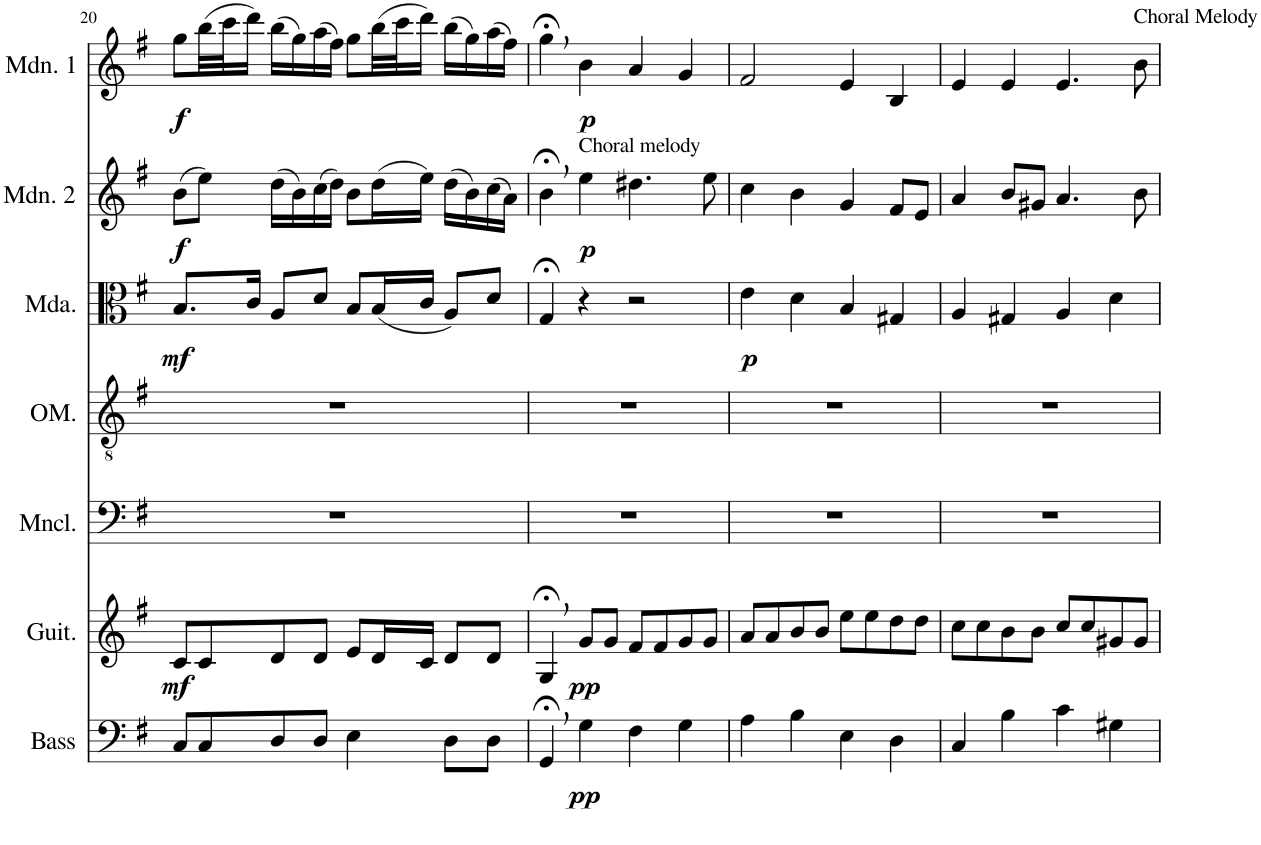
**kern	**dynam	**kern	**dynam	**kern	**kern	**kern	**dynam	**kern	**dynam	**kern	**dynam
*part7	*part7	*part6	*part6	*part5	*part4	*part3	*part3	*part2	*part2	*part1	*part1
*staff7	*staff7	*staff6	*staff6	*staff5	*staff4	*staff3	*staff3	*staff2	*staff2	*staff1	*staff1
*I"Acoustic Bass	*	*I"Guitar	*	*I"Mandocello	*I"Octave Mandolin	*I"Mandola	*	*I"Mandolin 2	*	*I"Mandolin 1	*
*I'Bass	*	*I'Guit.	*	*I'Mncl.	*I'OM.	*I'Mda.	*	*I'Mdn. 2	*	*I'Mdn. 1	*
!!LO:PB:g=z
*clefF4	*	*clefG2	*	*clefF4	*clefGv2	*clefC3	*	*clefG2	*	*clefG2	*
*Trd7c12	*	*Trd7c12	*	*	*	*	*	*	*	*	*
*k[f#]	*	*k[f#]	*	*k[f#]	*k[f#]	*k[f#]	*	*k[f#]	*	*k[f#]	*
*M4/4	*	*M4/4	*	*M4/4	*M4/4	*M4/4	*	*M4/4	*	*M4/4	*
=20	=20	=20	=20	=20	=20	=20	=20	=20	=20	=20	=20
!	!	!	!LO:DY:b	!	!	!	!LO:DY:b	!	!LO:DY:b	!	!LO:DY:b
8C/L	.	8c/L	mf	1r	1r	8.B/L	mf	(8b\L	f	8gg\L	f
8C/	.	8c/	.	.	.	.	.	8ee\J)	.	(32bb\LL	.
.	.	.	.	.	.	.	.	.	.	32ccc\J	.
.	.	.	.	.	.	16c/Jk	.	.	.	16ddd\JJ)	.
8D/	.	8d/	.	.	.	8A/L	.	(16dd\LL	.	(16bb\LL	.
.	.	.	.	.	.	.	.	16b\)	.	16gg\)	.
8D/J	.	8d/J	.	.	.	8d/J	.	(16cc\	.	(16aa\	.
.	.	.	.	.	.	.	.	16dd\JJ)	.	16ff#\JJ)	.
4E\	.	8e/L	.	.	.	8B/L	.	8b\L	.	8gg\L	.
.	.	16d/L	.	.	.	(16B/L	.	(16dd\L	.	(32bb\LL	.
.	.	.	.	.	.	.	.	.	.	32ccc\J	.
.	.	16c/JJ	.	.	.	16c/JJ	.	16ee\JJ)	.	16ddd\JJ)	.
8D\L	.	8d/L	.	.	.	8A/L)	.	(16dd\LL	.	(16bb\LL	.
.	.	.	.	.	.	.	.	16b\)	.	16gg\)	.
8D\J	.	8d/J	.	.	.	8d/J	.	(16cc\	.	(16aa\	.
.	.	.	.	.	.	.	.	16a\JJ)	.	16ff#\JJ)	.
=21	=21	=21	=21	=21	=21	=21	=21	=21	=21	=21	=21
4GG;<,/	.	4G;</	.	1r	1r	4G;</	.	4b;<,\	.	4gg;<,\	.
!	!	!	!	!	!	!	!	!LO:TX:a:t=Choral melody	!	!	!
!	!LO:DY:b	!	!LO:DY:b	!	!	!	!	!	!LO:DY:b	!	!LO:DY:b
4G\	pp	8g/L	pp	.	.	4r	.	4ee\	p	4b\	p
.	.	8g/J	.	.	.	.	.	.	.	.	.
4F#\	.	8f#/L	.	.	.	2r	.	4.dd#X\	.	4a/	.
.	.	8f#/	.	.	.	.	.	.	.	.	.
4G\	.	8g/	.	.	.	.	.	.	.	4g/	.
.	.	8g/J	.	.	.	.	.	8ee\	.	.	.
=22	=22	=22	=22	=22	=22	=22	=22	=22	=22	=22	=22
!	!	!	!	!	!	!	!LO:DY:b	!	!	!	!
4A\	.	8a/L	.	1r	1r	4e\	p	4cc\	.	2f#/	.
.	.	8a/	.	.	.	.	.	.	.	.	.
4B\	.	8b/	.	.	.	4d\	.	4b\	.	.	.
.	.	8b/J	.	.	.	.	.	.	.	.	.
4E\	.	8ee\L	.	.	.	4B/	.	4g/	.	4e/	.
.	.	8ee\	.	.	.	.	.	.	.	.	.
4D\	.	8dd\	.	.	.	4G#X/	.	8f#/L	.	4B/	.
.	.	8dd\J	.	.	.	.	.	8e/J	.	.	.
=23	=23	=23	=23	=23	=23	=23	=23	=23	=23	=23	=23
4C/	.	8cc\L	.	1r	1r	4A/	.	4a/	.	4e/	.
.	.	8cc\	.	.	.	.	.	.	.	.	.
4B\	.	8b\	.	.	.	4G#X/	.	8b/L	.	4e/	.
.	.	8b\J	.	.	.	.	.	8g#X/J	.	.	.
4c\	.	8cc/L	.	.	.	4A/	.	4.a/	.	4.e/	.
.	.	8cc/	.	.	.	.	.	.	.	.	.
4G#X\	.	8g#X/	.	.	.	4d\	.	.	.	.	.
!	!	!	!	!	!	!	!	!	!	!LO:TX:a:t=Choral Melody	!
.	.	8g#/J	.	.	.	.	.	8b\	.	8b\	.
=	=	=	=	=	=	=	=	=	=	=	=
*-	*-	*-	*-	*-	*-	*-	*-	*-	*-	*-	*-
